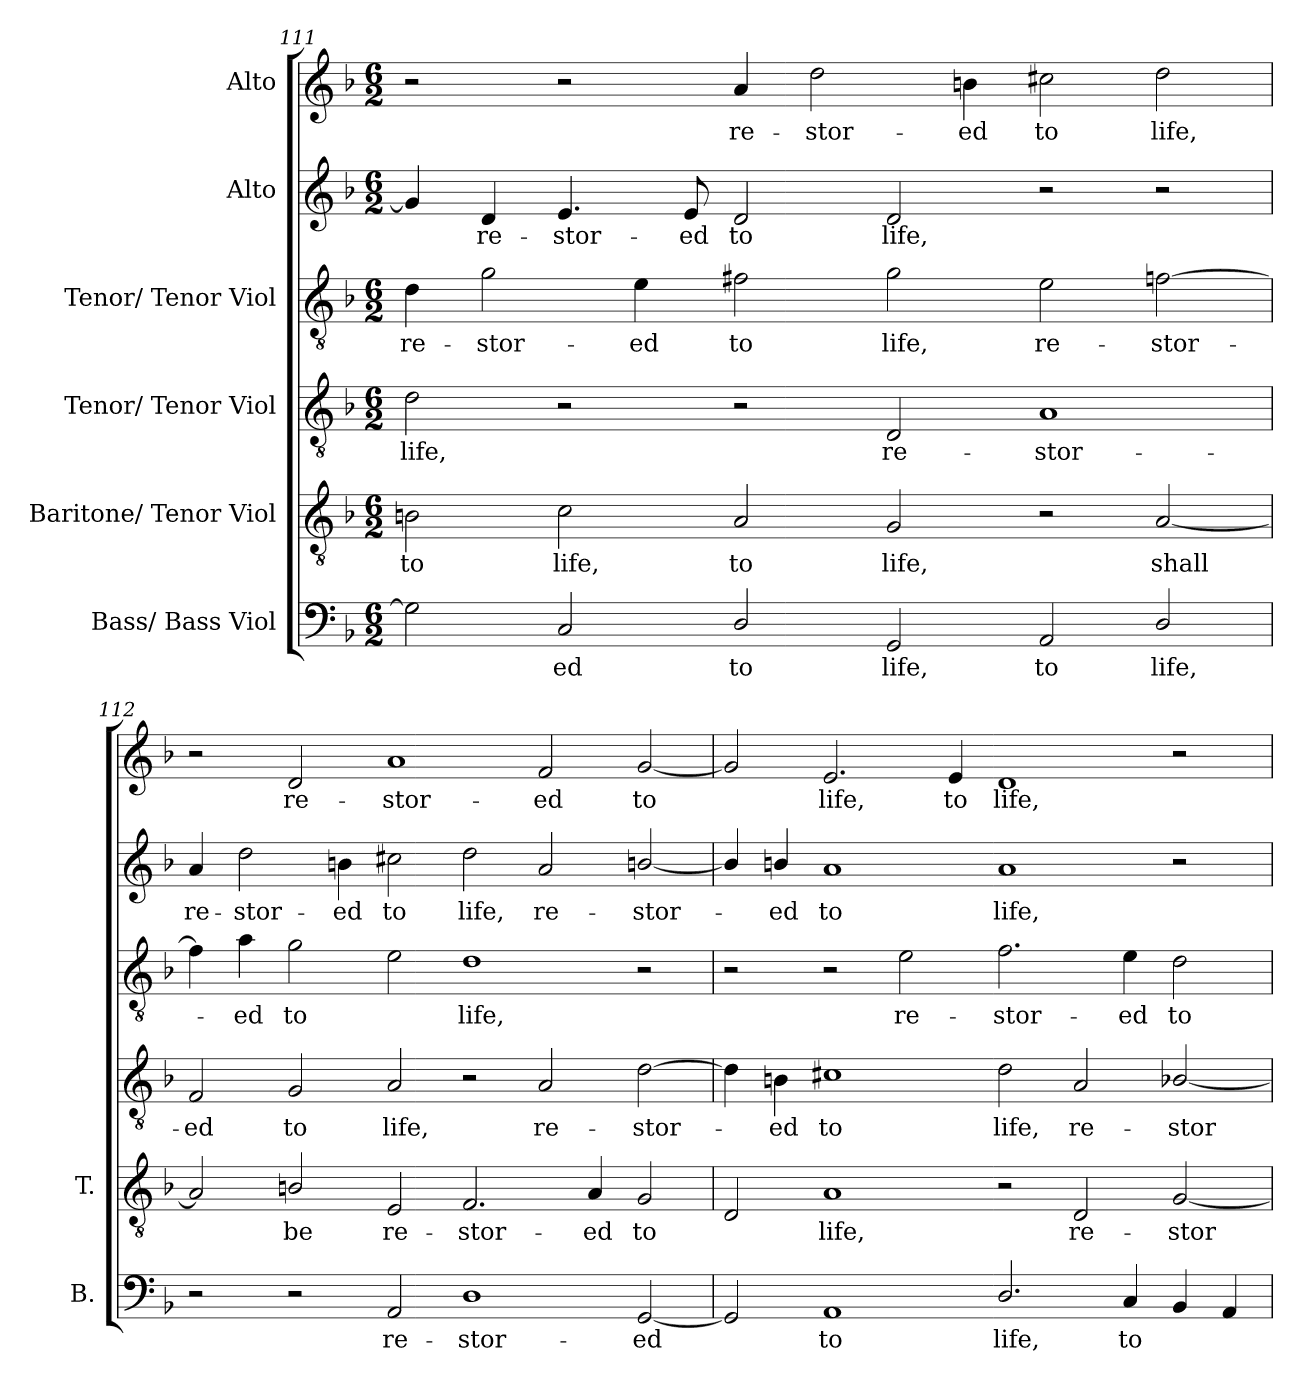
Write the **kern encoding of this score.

**kern	**text	**kern	**text	**kern	**text	**kern	**text	**kern	**text	**kern	**text
*part6	*part6	*part5	*part5	*part4	*part4	*part3	*part3	*part2	*part2	*part1	*part1
*staff6	*staff6	*staff5	*staff5	*staff4	*staff4	*staff3	*staff3	*staff2	*staff2	*staff1	*staff1
*I"Bass/ Bass Viol	*	*I"Baritone/ Tenor Viol	*	*I"Tenor/ Tenor Viol	*	*I"Tenor/ Tenor Viol	*	*I"Alto	*	*I"Alto	*
*I'B.	*	*I'T.	*	*	*	*	*	*	*	*	*
*clefF4	*	*clefGv2	*	*clefGv2	*	*clefGv2	*	*clefG2	*	*clefG2	*
*	*	*ITrd7c12	*	*ITrd7c12	*	*ITrd7c12	*	*	*	*	*
*k[b-]	*	*k[b-]	*	*k[b-]	*	*k[b-]	*	*k[b-]	*	*k[b-]	*
*F:	*	*F:	*	*F:	*	*F:	*	*F:	*	*F:	*
*M6/2	*	*M6/2	*	*M6/2	*	*M6/2	*	*M6/2	*	*M6/2	*
=111	=111	=111	=111	=111	=111	=111	=111	=111	=111	=111	=111
!	!	!	!LO:LY:b:color=#000000	!	!	!	!	!	!	!	!
!	!	!	!	!	!LO:LY:b:color=#000000	!	!	!	!	!	!
!	!	!	!	!	!	!	!LO:LY:b:color=#000000	!	!	!	!
2Gi\]	.	2BBni\	to	2Di\	life,	4Di\	re-	4gi/]	.	2r	.
!	!	!	!	!	!	!	!LO:LY:b:color=#000000	!	!	!	!
!	!	!	!	!	!	!	!	!	!LO:LY:b:color=#000000	!	!
.	.	.	.	.	.	2Gi\	-stor-	4di/	re-	.	.
!	!LO:LY:b:color=#000000	!	!	!	!	!	!	!	!	!	!
!	!	!	!LO:LY:b:color=#000000	!	!	!	!	!	!	!	!
!	!	!	!	!	!	!	!	!	!LO:LY:b:color=#000000	!	!
2Ci/	-ed	2Ci\	life,	2r	.	.	.	4.ei/	-stor-	2r	.
!	!	!	!	!	!	!	!LO:LY:b:color=#000000	!	!	!	!
.	.	.	.	.	.	4Ei\	-ed	.	.	.	.
!	!	!	!	!	!	!	!	!	!LO:LY:b:color=#000000	!	!
.	.	.	.	.	.	.	.	8ei/	-ed	.	.
!	!LO:LY:b:color=#000000	!	!	!	!	!	!	!	!	!	!
!	!	!	!LO:LY:b:color=#000000	!	!	!	!	!	!	!	!
!	!	!	!	!	!	!	!LO:LY:b:color=#000000	!	!	!	!
!	!	!	!	!	!	!	!	!	!LO:LY:b:color=#000000	!	!
!	!	!	!	!	!	!	!	!	!	!	!LO:LY:b:color=#000000
2Di/	to	2AAi/	to	2r	.	2F#Xi\	to	2di/	to	4ai/	re-
!	!	!	!	!	!	!	!	!	!	!	!LO:LY:b:color=#000000
.	.	.	.	.	.	.	.	.	.	2ddi\	-stor-
!	!LO:LY:b:color=#000000	!	!	!	!	!	!	!	!	!	!
!	!	!	!LO:LY:b:color=#000000	!	!	!	!	!	!	!	!
!	!	!	!	!	!LO:LY:b:color=#000000	!	!	!	!	!	!
!	!	!	!	!	!	!	!LO:LY:b:color=#000000	!	!	!	!
!	!	!	!	!	!	!	!	!	!LO:LY:b:color=#000000	!	!
2GGi/	life,	2GGi/	life,	2DDi/	re-	2Gi\	life,	2di/	life,	.	.
!	!	!	!	!	!	!	!	!	!	!	!LO:LY:b:color=#000000
.	.	.	.	.	.	.	.	.	.	4bni\	-ed
!	!LO:LY:b:color=#000000	!	!	!	!	!	!	!	!	!	!
!	!	!	!	!	!LO:LY:b:color=#000000	!	!	!	!	!	!
!	!	!	!	!	!	!	!LO:LY:b:color=#000000	!	!	!	!
!	!	!	!	!	!	!	!	!	!	!	!LO:LY:b:color=#000000
2AAi/	to	2r	.	1AAi	-stor-	2Ei\	re-	2r	.	2cc#Xi\	to
!	!LO:LY:b:color=#000000	!	!	!	!	!	!	!	!	!	!
!	!	!	!LO:LY:b:color=#000000	!	!	!	!	!	!	!	!
!	!	!	!	!	!	!	!LO:LY:b:color=#000000	!	!	!	!
!	!	!	!	!	!	!	!	!	!	!	!LO:LY:b:color=#000000
2Di/	life,	[2AAi/	shall	.	.	[2Fni\	-stor-	2r	.	2ddi\	life,
=112	=112	=112	=112	=112	=112	=112	=112	=112	=112	=112	=112
!	!	!	!	!	!LO:LY:b:color=#000000	!	!	!	!	!	!
!	!	!	!	!	!	!	!	!	!LO:LY:b:color=#000000	!	!
2r	.	2AAi/]	.	2FFi/	-ed	4Fi\]	.	4ai/	re-	2r	.
!	!	!	!	!	!	!	!LO:LY:b:color=#000000	!	!	!	!
!	!	!	!	!	!	!	!	!	!LO:LY:b:color=#000000	!	!
.	.	.	.	.	.	4Ai\	-ed	2ddi\	-stor-	.	.
!	!	!	!LO:LY:b:color=#000000	!	!	!	!	!	!	!	!
!	!	!	!	!	!LO:LY:b:color=#000000	!	!	!	!	!	!
!	!	!	!	!	!	!	!LO:LY:b:color=#000000	!	!	!	!
!	!	!	!	!	!	!	!	!	!	!	!LO:LY:b:color=#000000
2r	.	2BBni/	be	2GGi/	to	2Gi\	to	.	.	2di/	re-
!	!	!	!	!	!	!	!	!	!LO:LY:b:color=#000000	!	!
.	.	.	.	.	.	.	.	4bni\	-ed	.	.
!	!LO:LY:b:color=#000000	!	!	!	!	!	!	!	!	!	!
!	!	!	!LO:LY:b:color=#000000	!	!	!	!	!	!	!	!
!	!	!	!	!	!LO:LY:b:color=#000000	!	!	!	!	!	!
!	!	!	!	!	!	!	!	!	!LO:LY:b:color=#000000	!	!
!	!	!	!	!	!	!	!	!	!	!	!LO:LY:b:color=#000000
2AAi/	re-	2EEi/	re-	2AAi/	life,	2Ei\	.	2cc#Xi\	to	1ai	-stor-
!	!LO:LY:b:color=#000000	!	!	!	!	!	!	!	!	!	!
!	!	!	!LO:LY:b:color=#000000	!	!	!	!	!	!	!	!
!	!	!	!	!	!	!	!LO:LY:b:color=#000000	!	!	!	!
!	!	!	!	!	!	!	!	!	!LO:LY:b:color=#000000	!	!
1Di	-stor-	2.FFi/	-stor-	2r	.	1Di	life,	2ddi\	life,	.	.
!	!	!	!	!	!LO:LY:b:color=#000000	!	!	!	!	!	!
!	!	!	!	!	!	!	!	!	!LO:LY:b:color=#000000	!	!
!	!	!	!	!	!	!	!	!	!	!	!LO:LY:b:color=#000000
.	.	.	.	2AAi/	re-	.	.	2ai/	re-	2fi/	-ed
!	!	!	!LO:LY:b:color=#000000	!	!	!	!	!	!	!	!
.	.	4AAi/	-ed	.	.	.	.	.	.	.	.
!	!LO:LY:b:color=#000000	!	!	!	!	!	!	!	!	!	!
!	!	!	!LO:LY:b:color=#000000	!	!	!	!	!	!	!	!
!	!	!	!	!	!LO:LY:b:color=#000000	!	!	!	!	!	!
!	!	!	!	!	!	!	!	!	!LO:LY:b:color=#000000	!	!
!	!	!	!	!	!	!	!	!	!	!	!LO:LY:b:color=#000000
[2GGi/	-ed	2GGi/	to	[2Di\	-stor-	2r	.	[2bni/	-stor-	[2gi/	to
!!LO:LB:g=z
=113	=113	=113	=113	=113	=113	=113	=113	=113	=113	=113	=113
2GGi/]	.	2DDi/	.	4Di\]	.	2r	.	4bi/]	.	2gi/]	.
!	!	!	!	!	!LO:LY:b:color=#000000	!	!	!	!	!	!
!	!	!	!	!	!	!	!	!	!LO:LY:b:color=#000000	!	!
.	.	.	.	4BBni\	-ed	.	.	4bni/	-ed	.	.
!	!LO:LY:b:color=#000000	!	!	!	!	!	!	!	!	!	!
!	!	!	!LO:LY:b:color=#000000	!	!	!	!	!	!	!	!
!	!	!	!	!	!LO:LY:b:color=#000000	!	!	!	!	!	!
!	!	!	!	!	!	!	!	!	!LO:LY:b:color=#000000	!	!
!	!	!	!	!	!	!	!	!	!	!	!LO:LY:b:color=#000000
1AAi	to	1AAi	life,	1C#Xi	to	2r	.	1ai	to	2.ei/	life,
!	!	!	!	!	!	!	!LO:LY:b:color=#000000	!	!	!	!
.	.	.	.	.	.	2Ei\	re-	.	.	.	.
!	!	!	!	!	!	!	!	!	!	!	!LO:LY:b:color=#000000
.	.	.	.	.	.	.	.	.	.	4ei/	to
!	!LO:LY:b:color=#000000	!	!	!	!	!	!	!	!	!	!
!	!	!	!	!	!LO:LY:b:color=#000000	!	!	!	!	!	!
!	!	!	!	!	!	!	!LO:LY:b:color=#000000	!	!	!	!
!	!	!	!	!	!	!	!	!	!LO:LY:b:color=#000000	!	!
!	!	!	!	!	!	!	!	!	!	!	!LO:LY:b:color=#000000
2.Di/	life,	2r	.	2Di\	life,	2.Fi\	-stor-	1ai	life,	1di	life,
!	!	!	!LO:LY:b:color=#000000	!	!	!	!	!	!	!	!
!	!	!	!	!	!LO:LY:b:color=#000000	!	!	!	!	!	!
.	.	2DDi/	re-	2AAi/	re-	.	.	.	.	.	.
!	!LO:LY:b:color=#000000	!	!	!	!	!	!	!	!	!	!
!	!	!	!	!	!	!	!LO:LY:b:color=#000000	!	!	!	!
4Ci/	to	.	.	.	.	4Ei\	-ed	.	.	.	.
!	!	!	!LO:LY:b:color=#000000	!	!	!	!	!	!	!	!
!	!	!	!	!	!LO:LY:b:color=#000000	!	!	!	!	!	!
!	!	!	!	!	!	!	!LO:LY:b:color=#000000	!	!	!	!
4BB-i/	.	[2GGi/	-stor-	[2BB-Xi/	-stor-	2Di\	to	2r	.	2r	.
4AAi/	.	.	.	.	.	.	.	.	.	.	.
=	=	=	=	=	=	=	=	=	=	=	=
*-	*-	*-	*-	*-	*-	*-	*-	*-	*-	*-	*-
